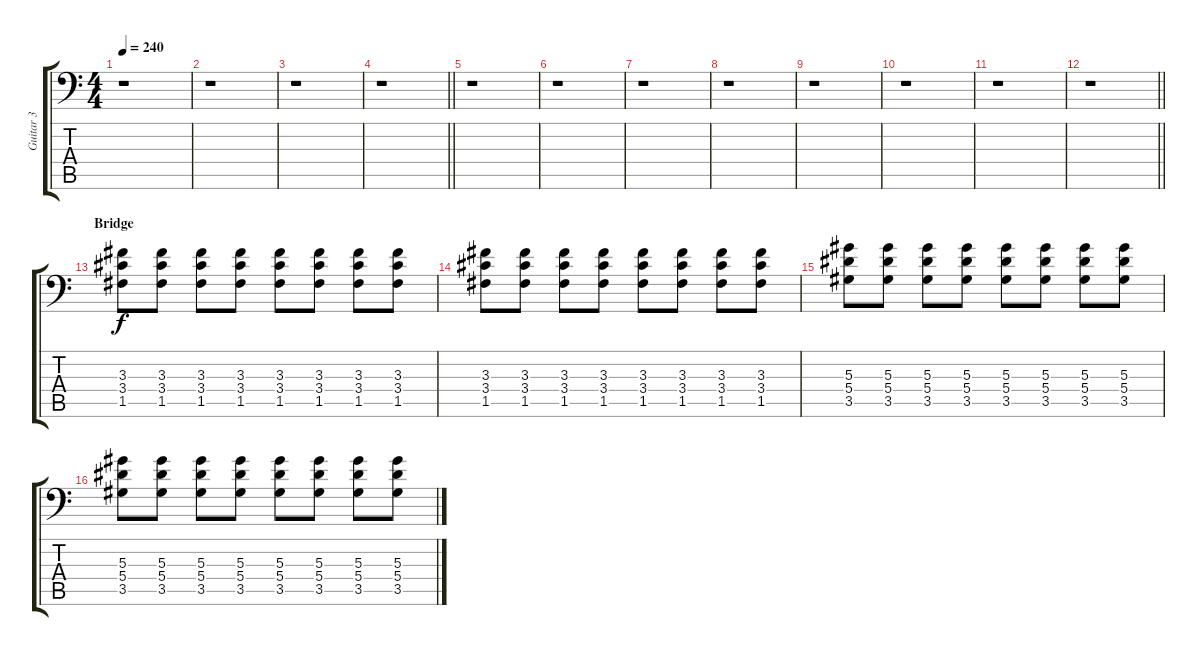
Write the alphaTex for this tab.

\track ("Guitar 3" "Guitar 3") {instrument distortionguitar}
\staff {score tabs}
\tuning (C4 G3 Eb3 Bb2 F2 Bb1) {hide}
\ts (4 4)
\tempo 240
\clef f4
\ks c
r.1{dy f} |
r.1 |
r.1 |
\barLineRight lightlight
r.1 |
\section ("" "")
r.1 |
r.1 |
r.1 |
r.1 |
r.1 |
r.1 |
r.1 |
\barLineRight lightlight
r.1 |
\section ("" "Bridge")
(3.3 3.4 1.5).8 (3.3 3.4 1.5).8 (3.3 3.4 1.5).8 (3.3 3.4 1.5).8 (3.3 3.4 1.5).8 (3.3 3.4 1.5).8 (3.3 3.4 1.5).8 (3.3 3.4 1.5).8 |
(3.3 3.4 1.5).8 (3.3 3.4 1.5).8 (3.3 3.4 1.5).8 (3.3 3.4 1.5).8 (3.3 3.4 1.5).8 (3.3 3.4 1.5).8 (3.3 3.4 1.5).8 (3.3 3.4 1.5).8 |
(5.3 5.4 3.5).8 (5.3 5.4 3.5).8 (5.3 5.4 3.5).8 (5.3 5.4 3.5).8 (5.3 5.4 3.5).8 (5.3 5.4 3.5).8 (5.3 5.4 3.5).8 (5.3 5.4 3.5).8 |
(5.3 5.4 3.5).8 (5.3 5.4 3.5).8 (5.3 5.4 3.5).8 (5.3 5.4 3.5).8 (5.3 5.4 3.5).8 (5.3 5.4 3.5).8 (5.3 5.4 3.5).8 (5.3 5.4 3.5).8
